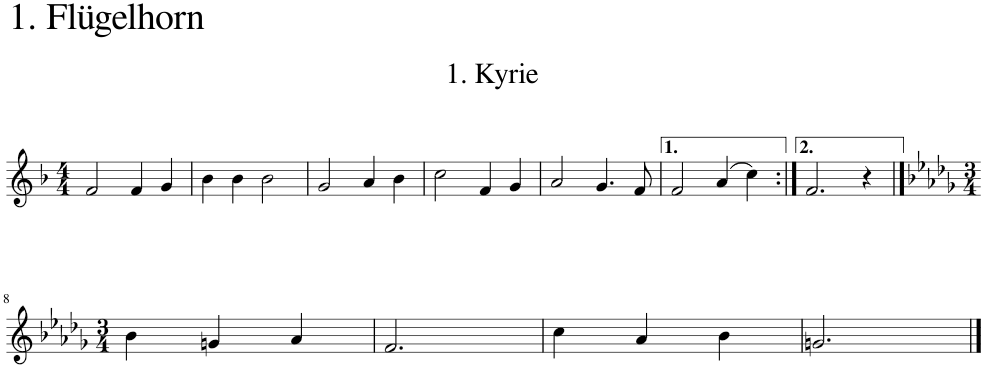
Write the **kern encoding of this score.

**kern
*part1
*staff1
*I"B Trompete
*I'B Tpt.
*clefG2
*Trd1c2
*k[b-]
*M4/4
=1
2f/
4f/
4g/
=2
4b-\
4b-\
2b-\
=3
2g/
4a/
4b-\
=4
2cc\
4f/
4g/
=5
2a/
4.g/
8f/
=6
2f/
(4a/
4cc\)
=7:|!
2.f/
4r
!!LO:LB:g=z
==8
*k[b-e-a-d-g-]
*M3/4
4b-\
4gn/
4a-/
=9
2.f/
=10
4cc\
4a-/
4b-\
=11
2.gn/
==
*-
